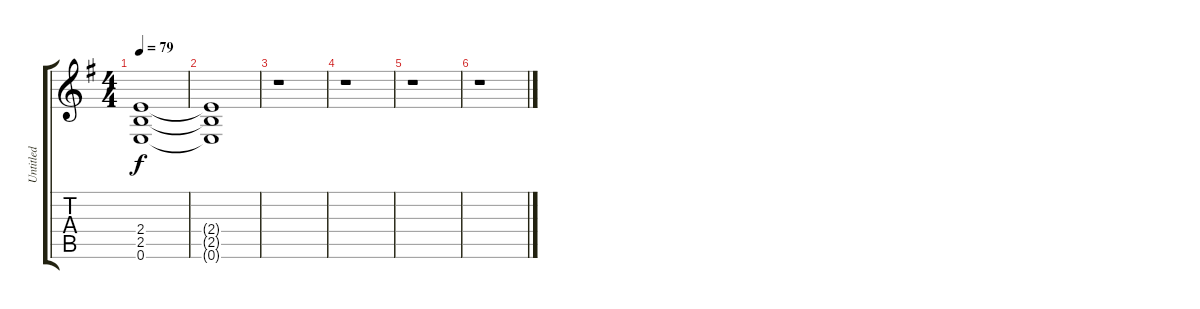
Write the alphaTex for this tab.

\track ("Untitled" "Untitled") {instrument distortionguitar}
\staff {score tabs}
\tuning (E4 B3 G3 D3 A2 E2) {hide}
\ts (4 4)
\tempo 79
\clef g2
\ks g
(2.4 2.5 0.6).1{dy f} |
(2.4{t} 2.5{t} 0.6{t}).1 |
r.1 |
r.1 |
r.1 |
r.1
